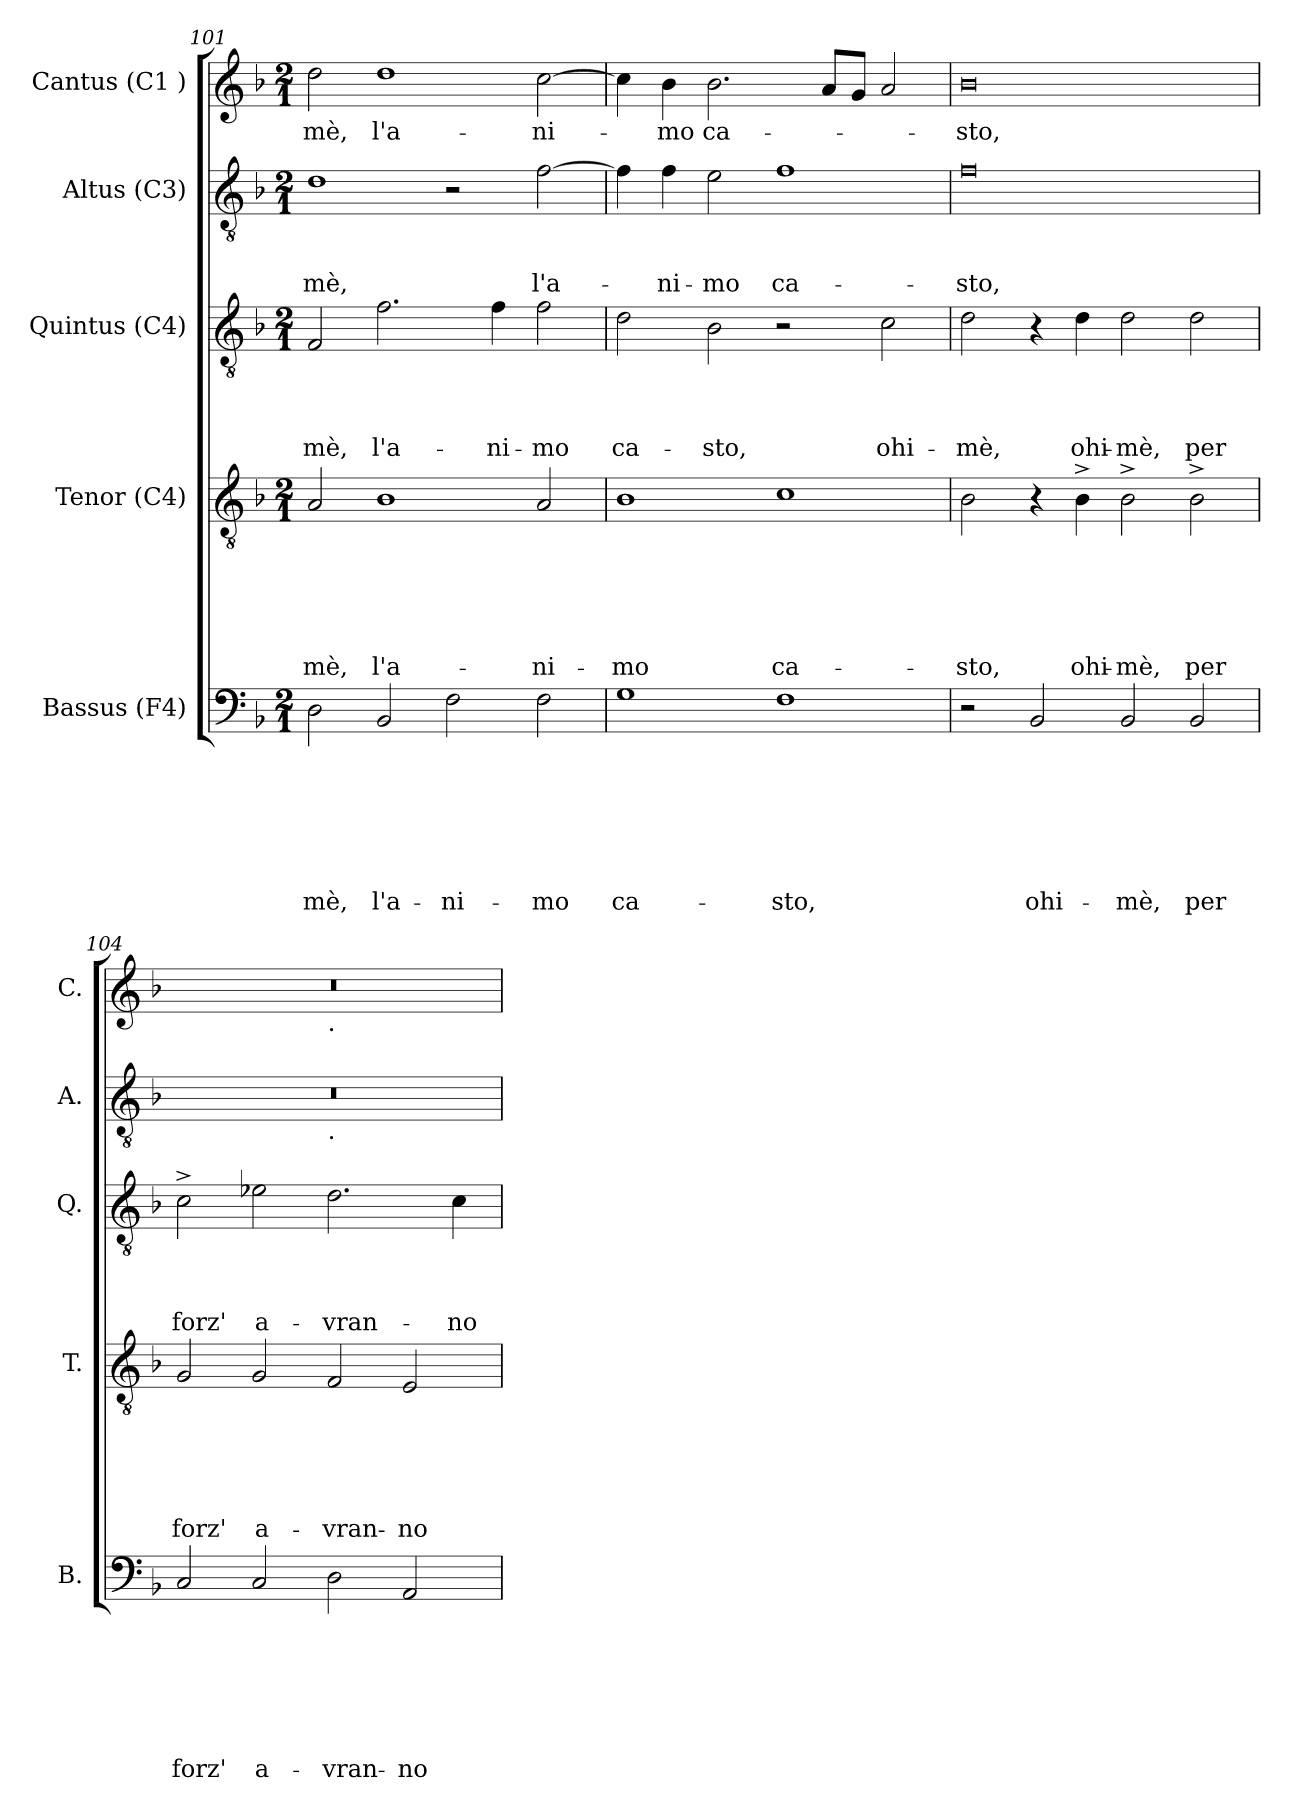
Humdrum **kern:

**kern	**text	**text	**text	**text	**text	**text	**text	**kern	**text	**text	**text	**text	**text	**text	**kern	**text	**text	**text	**text	**kern	**text	**text	**text	**kern	**text
*part5	*part5	*part5	*part5	*part5	*part5	*part5	*part5	*part4	*part4	*part4	*part4	*part4	*part4	*part4	*part3	*part3	*part3	*part3	*part3	*part2	*part2	*part2	*part2	*part1	*part1
*staff5	*staff5	*staff5	*staff5	*staff5	*staff5	*staff5	*staff5	*staff4	*staff4	*staff4	*staff4	*staff4	*staff4	*staff4	*staff3	*staff3	*staff3	*staff3	*staff3	*staff2	*staff2	*staff2	*staff2	*staff1	*staff1
*I"Bassus (F4)	*	*	*	*	*	*	*	*I"Tenor (C4)	*	*	*	*	*	*	*I"Quintus (C4)	*	*	*	*	*I"Altus (C3)	*	*	*	*I"Cantus (C1 )	*
*I'B.	*	*	*	*	*	*	*	*I'T.	*	*	*	*	*	*	*I'Q.	*	*	*	*	*I'A.	*	*	*	*I'C.	*
*clefF4	*	*	*	*	*	*	*	*clefGv2	*	*	*	*	*	*	*clefGv2	*	*	*	*	*clefGv2	*	*	*	*clefG2	*
*k[b-]	*	*	*	*	*	*	*	*k[b-]	*	*	*	*	*	*	*k[b-]	*	*	*	*	*k[b-]	*	*	*	*k[b-]	*
*F:	*	*	*	*	*	*	*	*F:	*	*	*	*	*	*	*F:	*	*	*	*	*F:	*	*	*	*F:	*
*M2/1	*	*	*	*	*	*	*	*M2/1	*	*	*	*	*	*	*M2/1	*	*	*	*	*M2/1	*	*	*	*M2/1	*
=101	=101	=101	=101	=101	=101	=101	=101	=101	=101	=101	=101	=101	=101	=101	=101	=101	=101	=101	=101	=101	=101	=101	=101	=101	=101
!	!	!	!	!	!	!	!LO:LY:b	!	!	!	!	!	!	!LO:LY:b	!	!	!	!	!LO:LY:b	!	!	!	!LO:LY:b	!	!LO:LY:b
2D\	.	.	.	.	.	.	-mè,	2A/	.	.	.	.	.	-mè,	2F/	.	.	.	-mè,	1d	.	.	-mè,	2dd\	mè,
!	!	!	!	!	!	!	!LO:LY:b	!	!	!	!	!	!	!LO:LY:b	!	!	!	!	!LO:LY:b	!	!	!	!	!	!LO:LY:b
2BB-/	.	.	.	.	.	.	l'a-	1B-	.	.	.	.	.	l'a-	2.f\	.	.	.	l'a-	.	.	.	.	1dd	l'a-
!	!	!	!	!	!	!	!LO:LY:b	!	!	!	!	!	!	!	!	!	!	!	!	!	!	!	!	!	!
2F\	.	.	.	.	.	.	-ni-	.	.	.	.	.	.	.	.	.	.	.	.	2r	.	.	.	.	.
!	!	!	!	!	!	!	!	!	!	!	!	!	!	!	!	!	!	!	!LO:LY:b	!	!	!	!	!	!
.	.	.	.	.	.	.	.	.	.	.	.	.	.	.	4f\	.	.	.	-ni-	.	.	.	.	.	.
!	!	!	!	!	!	!	!LO:LY:b	!	!	!	!	!	!	!LO:LY:b	!	!	!	!	!LO:LY:b:rj	!	!	!	!LO:LY:b	!	!LO:LY:b
2F\	.	.	.	.	.	.	-mo	2A/	.	.	.	.	.	-ni-	2f\	.	.	.	-mo	[>2f\	.	.	l'a-	[>2cc\	-ni-
=102	=102	=102	=102	=102	=102	=102	=102	=102	=102	=102	=102	=102	=102	=102	=102	=102	=102	=102	=102	=102	=102	=102	=102	=102	=102
!	!	!	!	!	!	!	!LO:LY:b	!	!	!	!	!	!	!LO:LY:b	!	!	!	!	!LO:LY:b	!	!	!	!	!	!
1G	.	.	.	.	.	.	ca-	1B-	.	.	.	.	.	-mo	2d\	.	.	.	ca-	4f\]	.	.	.	4cc\]	.
!	!	!	!	!	!	!	!	!	!	!	!	!	!	!	!	!	!	!	!	!	!	!	!LO:LY:b	!	!LO:LY:b
.	.	.	.	.	.	.	.	.	.	.	.	.	.	.	.	.	.	.	.	4f\	.	.	-ni-	4b-\	-mo
!	!	!	!	!	!	!	!	!	!	!	!	!	!	!	!	!	!	!	!LO:LY:b	!	!	!	!LO:LY:b:rj	!	!LO:LY:b
.	.	.	.	.	.	.	.	.	.	.	.	.	.	.	2B-\	.	.	.	-sto,	2e\	.	.	-mo	2.b-\	ca-
!	!	!	!	!	!	!	!LO:LY:b	!	!	!	!	!	!	!LO:LY:b	!	!	!	!	!	!	!	!	!LO:LY:b	!	!
1F	.	.	.	.	.	.	-sto,	1c	.	.	.	.	.	ca-	2r	.	.	.	.	1f	.	.	ca-	.	.
.	.	.	.	.	.	.	.	.	.	.	.	.	.	.	.	.	.	.	.	.	.	.	.	8a/L	.
.	.	.	.	.	.	.	.	.	.	.	.	.	.	.	.	.	.	.	.	.	.	.	.	8g/J	.
!	!	!	!	!	!	!	!	!	!	!	!	!	!	!	!	!	!	!	!LO:LY:b	!	!	!	!	!	!
.	.	.	.	.	.	.	.	.	.	.	.	.	.	.	2c\	.	.	.	ohi-	.	.	.	.	2a/	.
=103	=103	=103	=103	=103	=103	=103	=103	=103	=103	=103	=103	=103	=103	=103	=103	=103	=103	=103	=103	=103	=103	=103	=103	=103	=103
!	!	!	!	!	!	!	!	!	!	!	!	!	!	!LO:LY:b	!	!	!	!	!LO:LY:b	!	!	!	!LO:LY:b	!	!LO:LY:b
2r	.	.	.	.	.	.	.	2B-\	.	.	.	.	.	-sto,	2d\	.	.	.	-mè,	0f	.	.	-sto,	0b-	-sto,
!	!	!	!	!	!	!	!LO:LY:b	!	!	!	!	!	!	!	!	!	!	!	!	!	!	!	!	!	!
2BB-/	.	.	.	.	.	.	ohi-	4r	.	.	.	.	.	.	4r	.	.	.	.	.	.	.	.	.	.
!	!	!	!	!	!	!	!	!	!	!	!	!	!	!LO:LY:b	!	!	!	!	!LO:LY:b	!	!	!	!	!	!
.	.	.	.	.	.	.	.	4B-^>\	.	.	.	.	.	ohi-	4d\	.	.	.	ohi-	.	.	.	.	.	.
!	!	!	!	!	!	!	!LO:LY:b	!	!	!	!	!	!	!LO:LY:b	!	!	!	!	!LO:LY:b	!	!	!	!	!	!
2BB-/	.	.	.	.	.	.	-mè,	2B-^>\	.	.	.	.	.	-mè,	2d\	.	.	.	-mè,	.	.	.	.	.	.
!	!	!	!	!	!	!	!LO:LY:b	!	!	!	!	!	!	!LO:LY:b	!	!	!	!	!LO:LY:b	!	!	!	!	!	!
2BB-/	.	.	.	.	.	.	per	2B-^>\	.	.	.	.	.	per	2d\	.	.	.	per	.	.	.	.	.	.
!!LO:LB:g=z
=104	=104	=104	=104	=104	=104	=104	=104	=104	=104	=104	=104	=104	=104	=104	=104	=104	=104	=104	=104	=104	=104	=104	=104	=104	=104
!	!	!	!	!	!	!	!LO:LY:b	!	!	!	!	!	!	!LO:LY:b	!	!	!	!	!LO:LY:b	!	!	!	!	!	!
*	*	*	*	*	*	*	*	*	*	*	*	*	*	*	*	*	*	*	*	*^	*	*	*	*^	*
2C/	.	.	.	.	.	.	forz'	2G/	.	.	.	.	.	forz'	2c^>\	.	.	.	forz'	0r	1ryy	.	.	.	0r	1ryy	.
!	!	!	!	!	!	!	!LO:LY:b	!	!	!	!	!	!	!LO:LY:b	!	!	!	!	!LO:LY:b	!	!	!	!	!	!	!	!
2C/	.	.	.	.	.	.	a-	2G/	.	.	.	.	.	a-	2e-X\	.	.	.	a-	.	.	.	.	.	.	.	.
!	!	!	!	!	!	!	!	!	!	!	!	!	!	!	!	!	!	!	!	!	!	!	!	!	!	!LO:TX:b:t=.	!
!	!	!	!	!	!	!	!	!	!	!	!	!	!	!	!	!	!	!	!	!	!LO:TX:b:t=.	!	!	!	!	!	!
!	!	!	!	!	!	!	!LO:LY:b	!	!	!	!	!	!	!LO:LY:b	!	!	!	!	!LO:LY:b	!	!	!	!	!	!	!	!
2D\	.	.	.	.	.	.	-vran-	2F/	.	.	.	.	.	-vran-	2.d\	.	.	.	-vran-	.	1ryy	.	.	.	.	1ryy	.
!	!	!	!	!	!	!	!LO:LY:b	!	!	!	!	!	!	!LO:LY:b	!	!	!	!	!	!	!	!	!	!	!	!	!
2AA/	.	.	.	.	.	.	-no	2E/	.	.	.	.	.	-no	.	.	.	.	.	.	.	.	.	.	.	.	.
!	!	!	!	!	!	!	!	!	!	!	!	!	!	!	!	!	!	!	!LO:LY:b	!	!	!	!	!	!	!	!
.	.	.	.	.	.	.	.	.	.	.	.	.	.	.	4c\	.	.	.	-no	.	.	.	.	.	.	.	.
*	*	*	*	*	*	*	*	*	*	*	*	*	*	*	*	*	*	*	*	*v	*v	*	*	*	*	*	*
*	*	*	*	*	*	*	*	*	*	*	*	*	*	*	*	*	*	*	*	*	*	*	*	*v	*v	*
=	=	=	=	=	=	=	=	=	=	=	=	=	=	=	=	=	=	=	=	=	=	=	=	=	=
*-	*-	*-	*-	*-	*-	*-	*-	*-	*-	*-	*-	*-	*-	*-	*-	*-	*-	*-	*-	*-	*-	*-	*-	*-	*-
